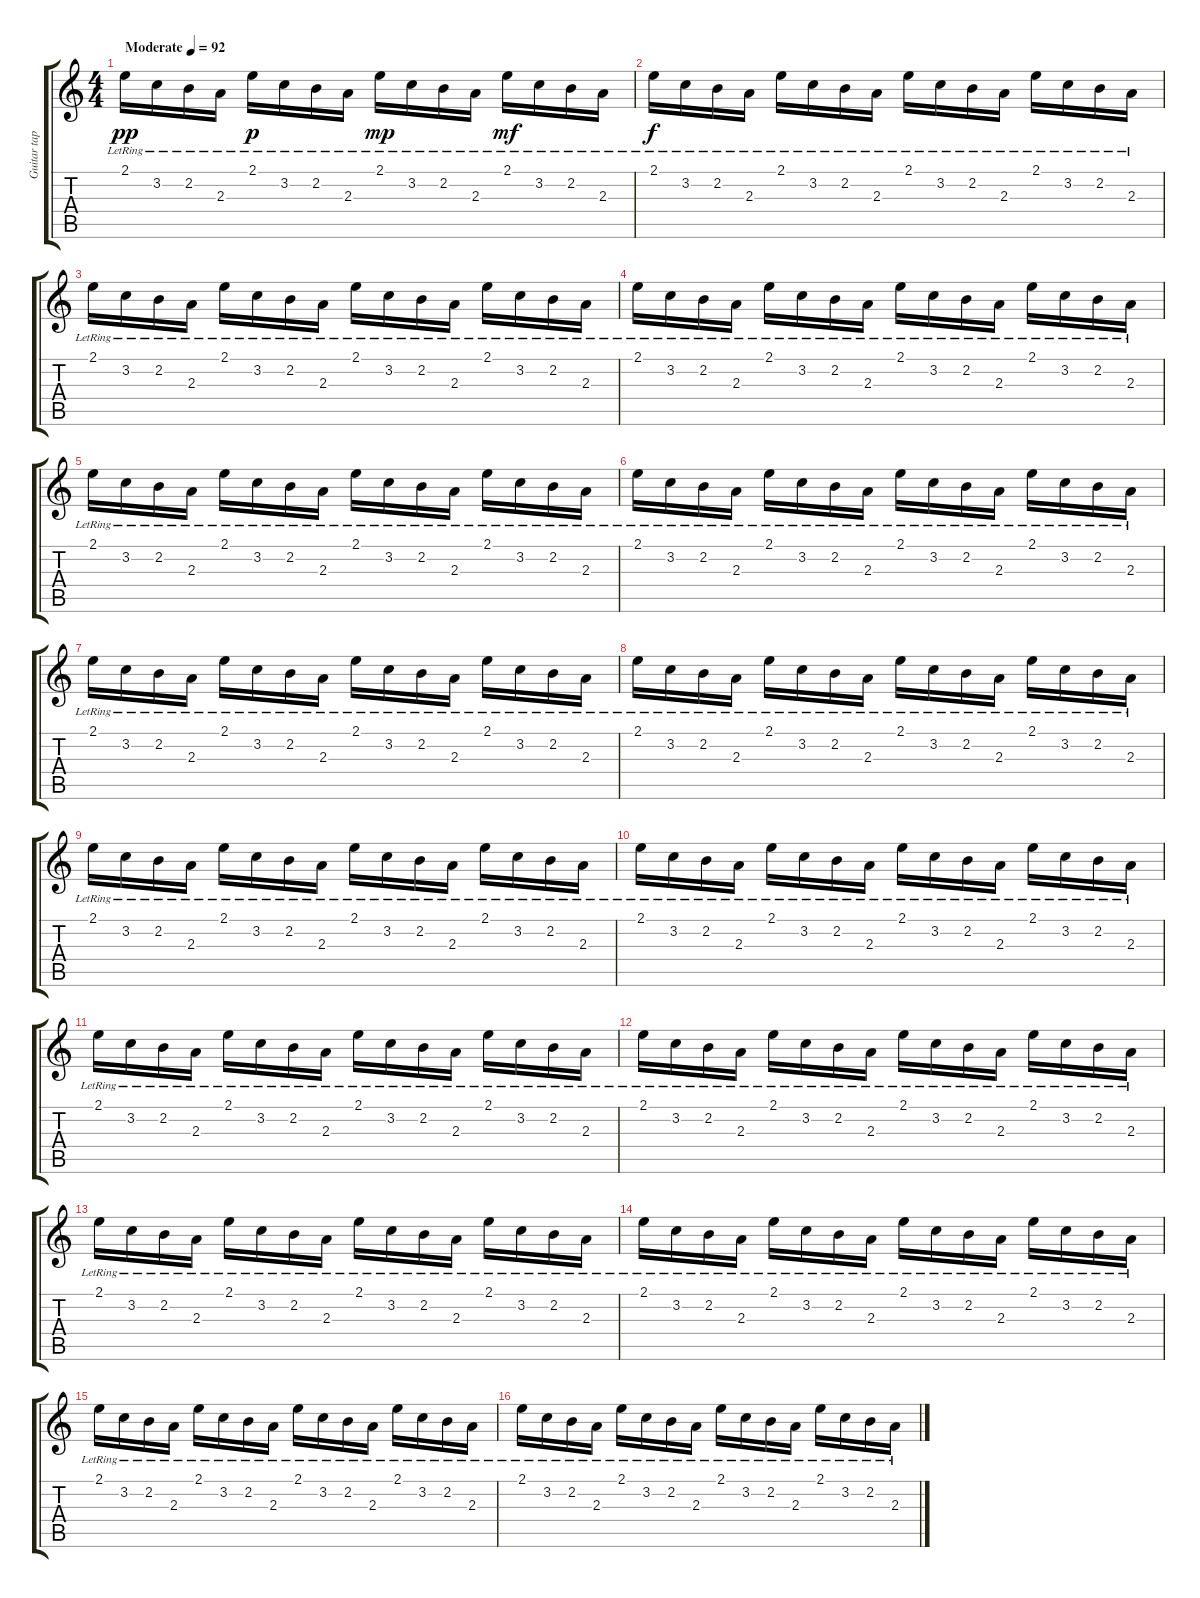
\track ("Guitar tapping" "Guitar tap") {instrument electricguitarjazz}
\staff {score tabs}
\tuning (D4 A3 G3 D3 A2 D2) {hide}
\ts (4 4)
\tempo (92 "Moderate")
\clef g2
\ks c
2.1{lr}.16{dy pp instrument electricguitarjazz} 3.2{lr}.16 2.2{lr}.16 2.3{lr}.16 2.1{lr}.16{dy p} 3.2{lr}.16 2.2{lr}.16 2.3{lr}.16 2.1{lr}.16{dy mp} 3.2{lr}.16 2.2{lr}.16 2.3{lr}.16 2.1{lr}.16{dy mf} 3.2{lr}.16 2.2{lr}.16 2.3{lr}.16 |
2.1{lr}.16{dy f} 3.2{lr}.16 2.2{lr}.16 2.3{lr}.16 2.1{lr}.16 3.2{lr}.16 2.2{lr}.16 2.3{lr}.16 2.1{lr}.16 3.2{lr}.16 2.2{lr}.16 2.3{lr}.16 2.1{lr}.16 3.2{lr}.16 2.2{lr}.16 2.3{lr}.16 |
2.1{lr}.16 3.2{lr}.16 2.2{lr}.16 2.3{lr}.16 2.1{lr}.16 3.2{lr}.16 2.2{lr}.16 2.3{lr}.16 2.1{lr}.16 3.2{lr}.16 2.2{lr}.16 2.3{lr}.16 2.1{lr}.16 3.2{lr}.16 2.2{lr}.16 2.3{lr}.16 |
2.1{lr}.16 3.2{lr}.16 2.2{lr}.16 2.3{lr}.16 2.1{lr}.16 3.2{lr}.16 2.2{lr}.16 2.3{lr}.16 2.1{lr}.16 3.2{lr}.16 2.2{lr}.16 2.3{lr}.16 2.1{lr}.16 3.2{lr}.16 2.2{lr}.16 2.3{lr}.16 |
2.1{lr}.16 3.2{lr}.16 2.2{lr}.16 2.3{lr}.16 2.1{lr}.16 3.2{lr}.16 2.2{lr}.16 2.3{lr}.16 2.1{lr}.16 3.2{lr}.16 2.2{lr}.16 2.3{lr}.16 2.1{lr}.16 3.2{lr}.16 2.2{lr}.16 2.3{lr}.16 |
2.1{lr}.16 3.2{lr}.16 2.2{lr}.16 2.3{lr}.16 2.1{lr}.16 3.2{lr}.16 2.2{lr}.16 2.3{lr}.16 2.1{lr}.16 3.2{lr}.16 2.2{lr}.16 2.3{lr}.16 2.1{lr}.16 3.2{lr}.16 2.2{lr}.16 2.3{lr}.16 |
2.1{lr}.16 3.2{lr}.16 2.2{lr}.16 2.3{lr}.16 2.1{lr}.16 3.2{lr}.16 2.2{lr}.16 2.3{lr}.16 2.1{lr}.16 3.2{lr}.16 2.2{lr}.16 2.3{lr}.16 2.1{lr}.16 3.2{lr}.16 2.2{lr}.16 2.3{lr}.16 |
2.1{lr}.16 3.2{lr}.16 2.2{lr}.16 2.3{lr}.16 2.1{lr}.16 3.2{lr}.16 2.2{lr}.16 2.3{lr}.16 2.1{lr}.16 3.2{lr}.16 2.2{lr}.16 2.3{lr}.16 2.1{lr}.16 3.2{lr}.16 2.2{lr}.16 2.3{lr}.16 |
2.1{lr}.16 3.2{lr}.16 2.2{lr}.16 2.3{lr}.16 2.1{lr}.16 3.2{lr}.16 2.2{lr}.16 2.3{lr}.16 2.1{lr}.16 3.2{lr}.16 2.2{lr}.16 2.3{lr}.16 2.1{lr}.16 3.2{lr}.16 2.2{lr}.16 2.3{lr}.16 |
2.1{lr}.16 3.2{lr}.16 2.2{lr}.16 2.3{lr}.16 2.1{lr}.16 3.2{lr}.16 2.2{lr}.16 2.3{lr}.16 2.1{lr}.16 3.2{lr}.16 2.2{lr}.16 2.3{lr}.16 2.1{lr}.16 3.2{lr}.16 2.2{lr}.16 2.3{lr}.16 |
2.1{lr}.16 3.2{lr}.16 2.2{lr}.16 2.3{lr}.16 2.1{lr}.16 3.2{lr}.16 2.2{lr}.16 2.3{lr}.16 2.1{lr}.16 3.2{lr}.16 2.2{lr}.16 2.3{lr}.16 2.1{lr}.16 3.2{lr}.16 2.2{lr}.16 2.3{lr}.16 |
2.1{lr}.16 3.2{lr}.16 2.2{lr}.16 2.3{lr}.16 2.1{lr}.16 3.2{lr}.16 2.2{lr}.16 2.3{lr}.16 2.1{lr}.16 3.2{lr}.16 2.2{lr}.16 2.3{lr}.16 2.1{lr}.16 3.2{lr}.16 2.2{lr}.16 2.3{lr}.16 |
2.1{lr}.16 3.2{lr}.16 2.2{lr}.16 2.3{lr}.16 2.1{lr}.16 3.2{lr}.16 2.2{lr}.16 2.3{lr}.16 2.1{lr}.16 3.2{lr}.16 2.2{lr}.16 2.3{lr}.16 2.1{lr}.16 3.2{lr}.16 2.2{lr}.16 2.3{lr}.16 |
2.1{lr}.16 3.2{lr}.16 2.2{lr}.16 2.3{lr}.16 2.1{lr}.16 3.2{lr}.16 2.2{lr}.16 2.3{lr}.16 2.1{lr}.16 3.2{lr}.16 2.2{lr}.16 2.3{lr}.16 2.1{lr}.16 3.2{lr}.16 2.2{lr}.16 2.3{lr}.16 |
2.1{lr}.16 3.2{lr}.16 2.2{lr}.16 2.3{lr}.16 2.1{lr}.16 3.2{lr}.16 2.2{lr}.16 2.3{lr}.16 2.1{lr}.16 3.2{lr}.16 2.2{lr}.16 2.3{lr}.16 2.1{lr}.16 3.2{lr}.16 2.2{lr}.16 2.3{lr}.16 |
2.1{lr}.16 3.2{lr}.16 2.2{lr}.16 2.3{lr}.16 2.1{lr}.16 3.2{lr}.16 2.2{lr}.16 2.3{lr}.16 2.1{lr}.16 3.2{lr}.16 2.2{lr}.16 2.3{lr}.16 2.1{lr}.16 3.2{lr}.16 2.2{lr}.16 2.3{lr}.16
